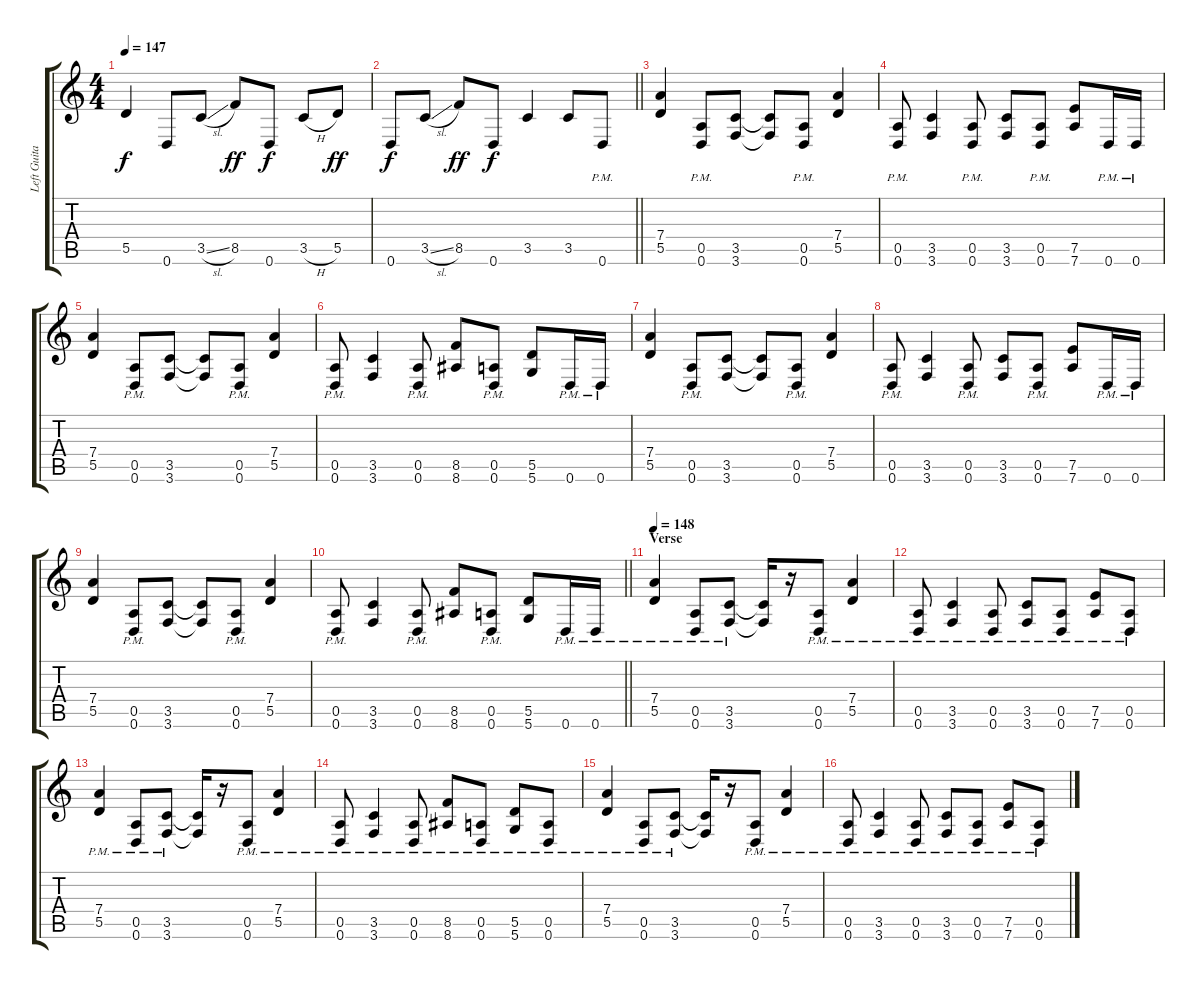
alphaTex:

\track ("Left Guitar" "Left Guita") {instrument distortionguitar}
\staff {score tabs}
\tuning (E4 B3 G3 D3 A2 D2) {hide}
\ts (4 4)
\tempo 147
\clef g2
\ks c
5.5.4{dy f} 0.6.8 3.5{sl}.8 8.5.8{dy ff} 0.6.8{dy f} 3.5{h}.8 5.5.8{dy ff} |
\barLineRight lightlight
0.6.8{dy f} 3.5{sl}.8 8.5.8{dy ff} 0.6.8{dy f} 3.5.4 3.5.8 0.6{pm}.8 |
\section ("" "")
(7.4 5.5).4 (0.5{pm} 0.6{pm}).8 (3.5 3.6).8 (3.5{t} 3.6{t}).8 (0.5{pm} 0.6{pm}).8 (7.4 5.5).4 |
(0.5{pm} 0.6{pm}).8 (3.5 3.6).4 (0.5{pm} 0.6{pm}).8 (3.5 3.6).8 (0.5{pm} 0.6{pm}).8 (7.5 7.6).8 0.6{pm}.16 0.6{pm}.16 |
(7.4 5.5).4 (0.5{pm} 0.6{pm}).8 (3.5 3.6).8 (3.5{t} 3.6{t}).8 (0.5{pm} 0.6{pm}).8 (7.4 5.5).4 |
(0.5{pm} 0.6{pm}).8 (3.5 3.6).4 (0.5{pm} 0.6{pm}).8 (8.5 8.6).8 (0.5{pm} 0.6{pm}).8 (5.5 5.6).8 0.6{pm}.16 0.6{pm}.16 |
(7.4 5.5).4 (0.5{pm} 0.6{pm}).8 (3.5 3.6).8 (3.5{t} 3.6{t}).8 (0.5{pm} 0.6{pm}).8 (7.4 5.5).4 |
(0.5{pm} 0.6{pm}).8 (3.5 3.6).4 (0.5{pm} 0.6{pm}).8 (3.5 3.6).8 (0.5{pm} 0.6{pm}).8 (7.5 7.6).8 0.6{pm}.16 0.6{pm}.16 |
(7.4 5.5).4 (0.5{pm} 0.6{pm}).8 (3.5 3.6).8 (3.5{t} 3.6{t}).8 (0.5{pm} 0.6{pm}).8 (7.4 5.5).4 |
\barLineRight lightlight
(0.5{pm} 0.6{pm}).8 (3.5 3.6).4 (0.5{pm} 0.6{pm}).8 (8.5 8.6).8 (0.5{pm} 0.6{pm}).8 (5.5 5.6).8 0.6{pm}.16 0.6{pm}.16 |
\section ("" "Verse")
\tempo 148
(7.4{pm} 5.5{pm}).4 (0.5{pm} 0.6{pm}).8 (3.5{pm} 3.6{pm}).8 (3.5{t} 3.6{t}).16 r.16 (0.5{pm} 0.6{pm}).8 (7.4{pm} 5.5{pm}).4 |
(0.5{pm} 0.6{pm}).8 (3.5{pm} 3.6{pm}).4 (0.5{pm} 0.6{pm}).8 (3.5{pm} 3.6{pm}).8 (0.5{pm} 0.6{pm}).8 (7.5{pm} 7.6{pm}).8 (0.5{pm} 0.6{pm}).8 |
(7.4{pm} 5.5{pm}).4 (0.5{pm} 0.6{pm}).8 (3.5{pm} 3.6{pm}).8 (3.5{t} 3.6{t}).16 r.16 (0.5{pm} 0.6{pm}).8 (7.4{pm} 5.5{pm}).4 |
(0.5{pm} 0.6{pm}).8 (3.5{pm} 3.6{pm}).4 (0.5{pm} 0.6{pm}).8 (8.5{pm} 8.6{pm}).8 (0.5{pm} 0.6{pm}).8 (5.5{pm} 5.6{pm}).8 (0.5{pm} 0.6{pm}).8 |
(7.4{pm} 5.5{pm}).4 (0.5{pm} 0.6{pm}).8 (3.5{pm} 3.6{pm}).8 (3.5{t} 3.6{t}).16 r.16 (0.5{pm} 0.6{pm}).8 (7.4{pm} 5.5{pm}).4 |
(0.5{pm} 0.6{pm}).8 (3.5{pm} 3.6{pm}).4 (0.5{pm} 0.6{pm}).8 (3.5{pm} 3.6{pm}).8 (0.5{pm} 0.6{pm}).8 (7.5{pm} 7.6{pm}).8 (0.5{pm} 0.6{pm}).8
